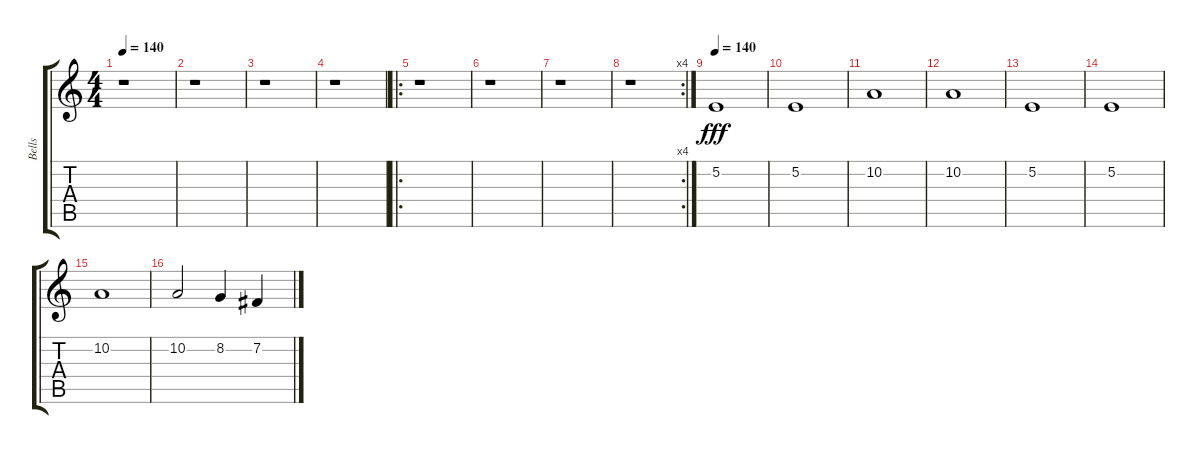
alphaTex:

\track ("Bells" "Bells") {instrument tubularbells}
\staff {score tabs}
\tuning (E4 B3 G3 D3 A2 E2) {hide}
\ts (4 4)
\tempo 140
\clef g2
\ks c
r.1{dy f} |
r.1 |
r.1 |
r.1 |
\ro
r.1 |
r.1 |
r.1 |
\rc 4
r.1 |
\tempo 140
5.2.1{dy fff} |
5.2.1 |
10.2.1 |
10.2.1 |
5.2.1 |
5.2.1 |
10.2.1 |
10.2.2 8.2.4 7.2.4
